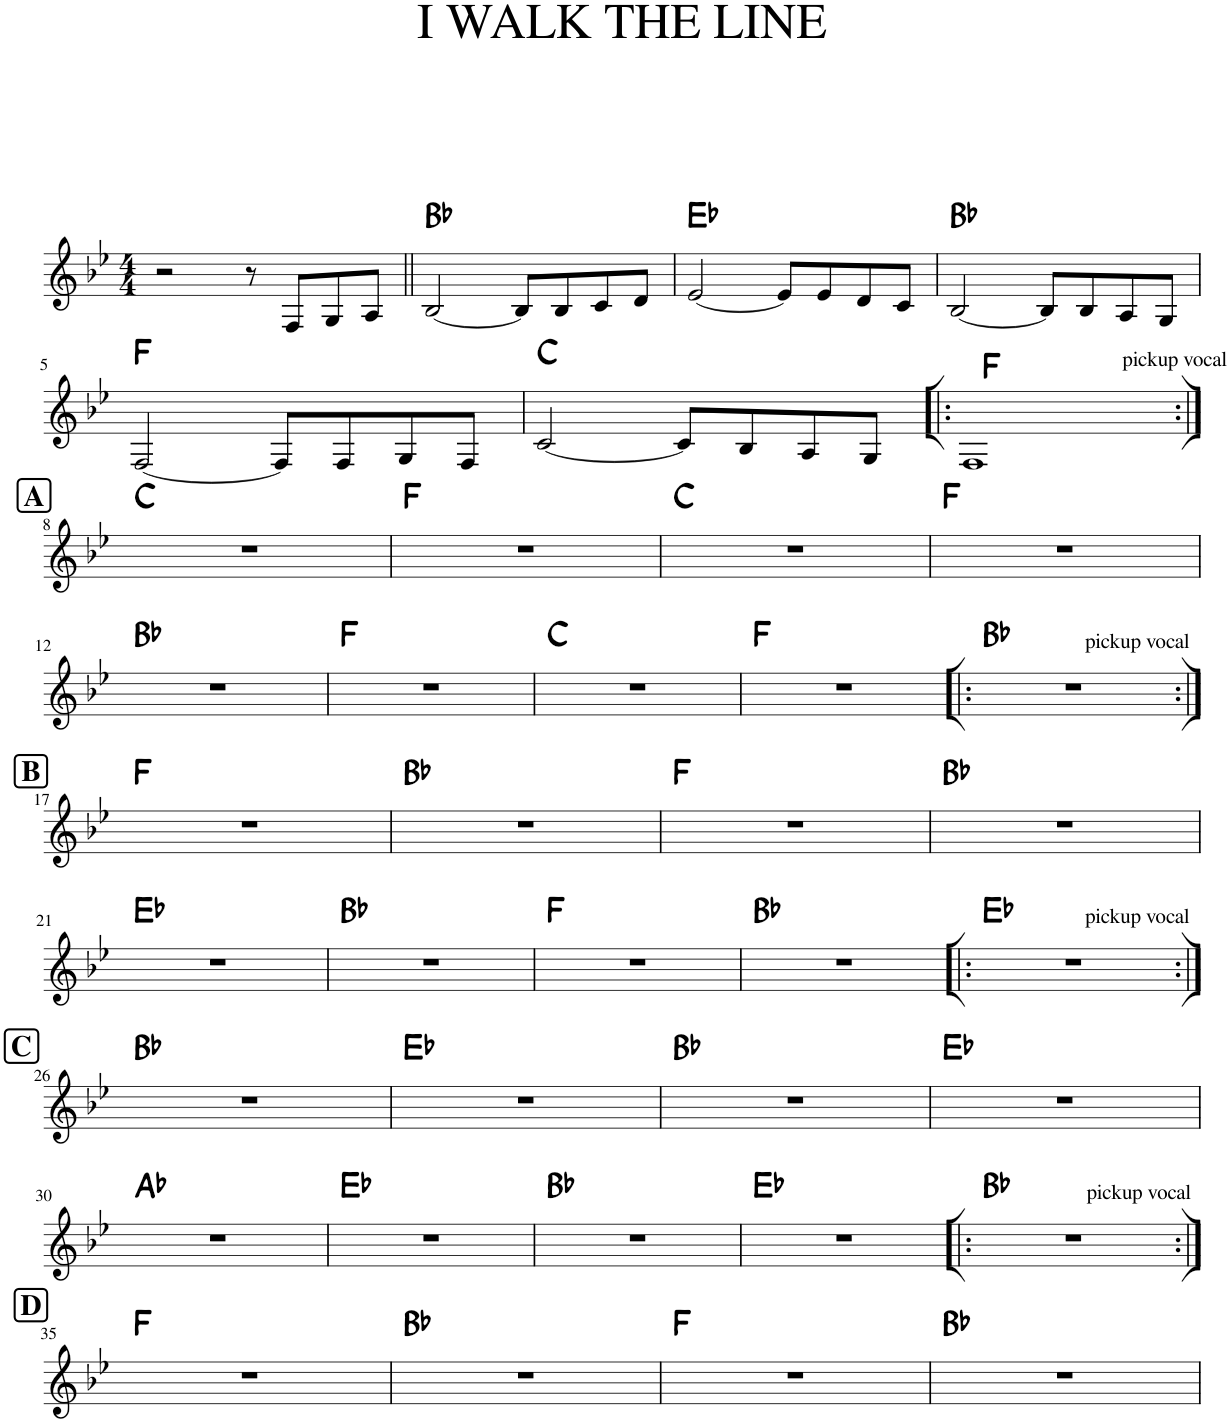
**kern	**harte
*part1	*part1
*staff1	*
*I"Piano	*
*I'Pno.	*
*clefG2	*
*k[b-e-]	*
*M4/4	*
=1	=1
2r	.
8r	.
8F/L	.
8G/	.
8A/J	.
=2||	=2||
[2B-/	Bb:maj
8B-/L]	.
8B-/	.
8c/	.
8d/J	.
=3	=3
[2e-/	Eb:maj
8e-/L]	.
8e-/	.
8d/	.
8c/J	.
=4	=4
[2B-/	Bb:maj
8B-/L]	.
8B-/	.
8A/	.
8G/J	.
!!LO:LB:g=z
=5	=5
[2F/	F:maj
8F/L]	.
8F/	.
8G/	.
8F/J	.
=6	=6
[2c/	C:maj
8c/L]	.
8B-/	.
8A/	.
8G/J	.
=7!|:	=7!|:
!LO:TX:a:t=pickup vocal	!
1F	F:maj
!!LO:LB:g=z
!!LO:REH:place=s1:a:B:cj:fs=14:t=A
=8:|!	=8:|!
1r	C:maj
=9	=9
1r	F:maj
=10	=10
1r	C:maj
=11	=11
1r	F:maj
!!LO:LB:g=z
=12	=12
1r	Bb:maj
=13	=13
1r	F:maj
=14	=14
1r	C:maj
=15	=15
1r	F:maj
=16!|:	=16!|:
!LO:TX:a:t=pickup vocal	!
1r	Bb:maj
!!LO:LB:g=z
!!LO:REH:place=s1:a:B:cj:fs=14:t=B
=17:|!	=17:|!
1r	F:maj
=18	=18
1r	Bb:maj
=19	=19
1r	F:maj
=20	=20
1r	Bb:maj
!!LO:LB:g=z
=21	=21
1r	Eb:maj
=22	=22
1r	Bb:maj
=23	=23
1r	F:maj
=24	=24
1r	Bb:maj
=25!|:	=25!|:
!LO:TX:a:t=pickup vocal	!
1r	Eb:maj
!!LO:LB:g=z
!!LO:REH:place=s1:a:B:cj:fs=14:t=C
=26:|!	=26:|!
1r	Bb:maj
=27	=27
1r	Eb:maj
=28	=28
1r	Bb:maj
=29	=29
1r	Eb:maj
!!LO:LB:g=z
=30	=30
1r	Ab:maj
=31	=31
1r	Eb:maj
=32	=32
1r	Bb:maj
=33	=33
1r	Eb:maj
=34!|:	=34!|:
!LO:TX:a:t=pickup vocal	!
1r	Bb:maj
!!LO:LB:g=z
!!LO:REH:place=s1:a:B:cj:fs=14:t=D
=35:|!	=35:|!
1r	F:maj
=36	=36
1r	Bb:maj
=37	=37
1r	F:maj
=38	=38
1r	Bb:maj
=	=
*-	*-
